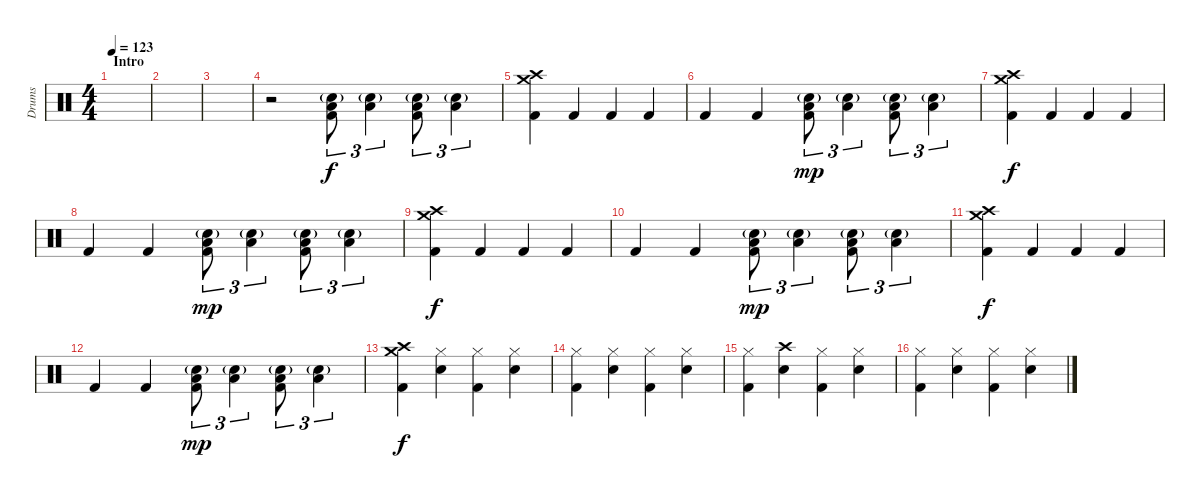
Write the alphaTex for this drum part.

\track ("Drums" "Drums") {instrument percussion}
\staff {score}
\articulation defaults
\ts (4 4)
\section ("" "Intro")
\tempo 123
\clef neutral
\ks c
|
|
|
r.2 ("Snare (hit) 2"{g} "Kick (hit) 2" "Low Tom (hit)").8{tu (3 2)} ("Snare (hit) 2"{g} "Low Tom (hit)").4{tu (3 2)} ("Snare (hit) 2"{g} "Kick (hit) 2" "Low Tom (hit)").8{tu (3 2)} ("Snare (hit) 2"{g} "Low Tom (hit)").4{tu (3 2)} |
("Crash high (hit)" "Crash medium (hit)" "Kick (hit) 2").4{dy f} "Kick (hit) 2".4 "Kick (hit) 2".4 "Kick (hit) 2".4 |
"Kick (hit) 2".4 "Kick (hit) 2".4 ("Snare (hit) 2"{g} "Kick (hit) 2" "Low Tom (hit)").8{tu (3 2) dy mp} ("Snare (hit) 2"{g} "Low Tom (hit)").4{tu (3 2)} ("Snare (hit) 2"{g} "Kick (hit) 2" "Low Tom (hit)").8{tu (3 2)} ("Snare (hit) 2"{g} "Low Tom (hit)").4{tu (3 2)} |
("Crash high (hit)" "Crash medium (hit)" "Kick (hit) 2").4{dy f} "Kick (hit) 2".4 "Kick (hit) 2".4 "Kick (hit) 2".4 |
"Kick (hit) 2".4 "Kick (hit) 2".4 ("Snare (hit) 2"{g} "Kick (hit) 2" "Low Tom (hit)").8{tu (3 2) dy mp} ("Snare (hit) 2"{g} "Low Tom (hit)").4{tu (3 2)} ("Snare (hit) 2"{g} "Kick (hit) 2" "Low Tom (hit)").8{tu (3 2)} ("Snare (hit) 2"{g} "Low Tom (hit)").4{tu (3 2)} |
("Crash high (hit)" "Crash medium (hit)" "Kick (hit) 2").4{dy f} "Kick (hit) 2".4 "Kick (hit) 2".4 "Kick (hit) 2".4 |
"Kick (hit) 2".4 "Kick (hit) 2".4 ("Snare (hit) 2"{g} "Kick (hit) 2" "Low Tom (hit)").8{tu (3 2) dy mp} ("Snare (hit) 2"{g} "Low Tom (hit)").4{tu (3 2)} ("Snare (hit) 2"{g} "Kick (hit) 2" "Low Tom (hit)").8{tu (3 2)} ("Snare (hit) 2"{g} "Low Tom (hit)").4{tu (3 2)} |
("Crash high (hit)" "Crash medium (hit)" "Kick (hit) 2").4{dy f} "Kick (hit) 2".4 "Kick (hit) 2".4 "Kick (hit) 2".4 |
"Kick (hit) 2".4 "Kick (hit) 2".4 ("Snare (hit) 2"{g} "Kick (hit) 2" "Low Tom (hit)").8{tu (3 2) dy mp} ("Snare (hit) 2"{g} "Low Tom (hit)").4{tu (3 2)} ("Snare (hit) 2"{g} "Kick (hit) 2" "Low Tom (hit)").8{tu (3 2)} ("Snare (hit) 2"{g} "Low Tom (hit)").4{tu (3 2)} |
("Crash high (hit)" "Crash medium (hit)" "Kick (hit) 2").4{dy f} ("Hi-Hat (closed)" "Snare (hit) 2").4 ("Hi-Hat (closed)" "Kick (hit) 2").4 ("Hi-Hat (closed)" "Snare (hit) 2").4 |
("Hi-Hat (closed)" "Kick (hit) 2").4 ("Hi-Hat (closed)" "Snare (hit) 2").4 ("Hi-Hat (closed)" "Kick (hit) 2").4 ("Hi-Hat (closed)" "Snare (hit) 2").4 |
("Hi-Hat (closed)" "Kick (hit) 2").4 ("Crash high (hit)" "Snare (hit) 2").4 ("Hi-Hat (closed)" "Kick (hit) 2").4 ("Hi-Hat (closed)" "Snare (hit) 2").4 |
("Hi-Hat (closed)" "Kick (hit) 2").4 ("Hi-Hat (closed)" "Snare (hit) 2").4 ("Hi-Hat (closed)" "Kick (hit) 2").4 ("Hi-Hat (closed)" "Snare (hit) 2").4
